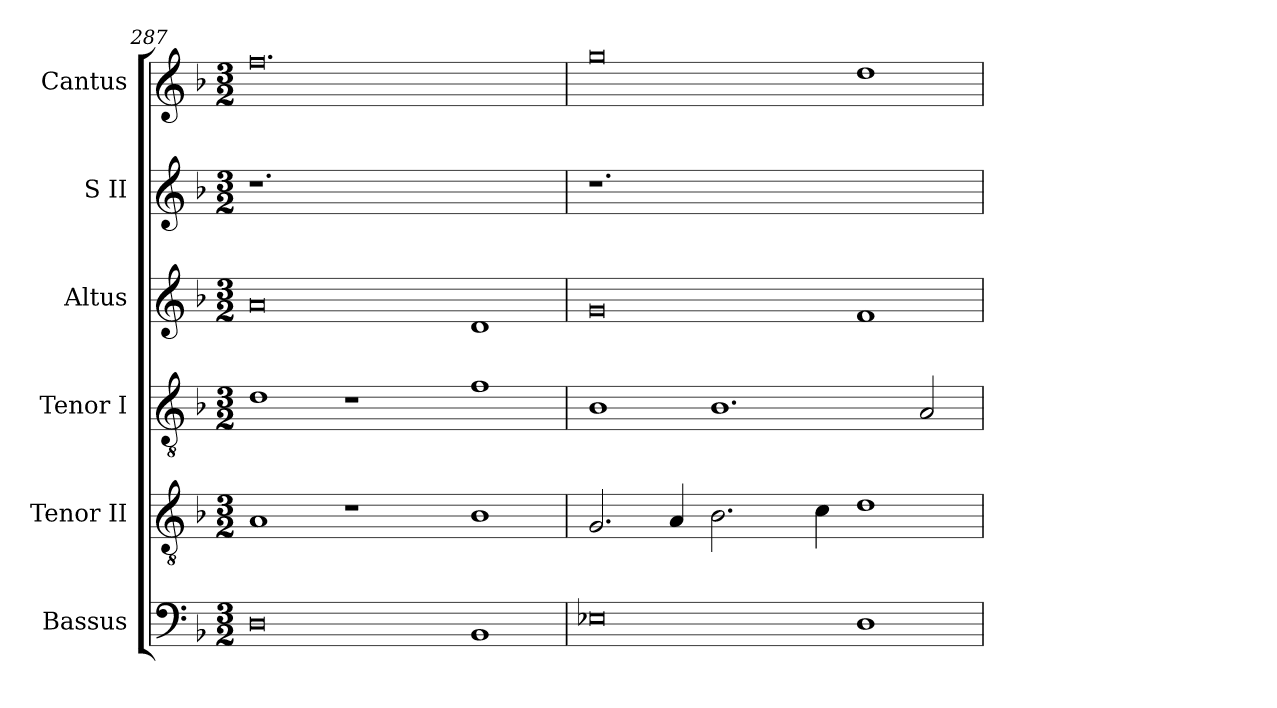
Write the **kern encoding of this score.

**kern	**kern	**kern	**kern	**kern	**kern
*part6	*part5	*part4	*part3	*part2	*part1
*staff6	*staff5	*staff4	*staff3	*staff2	*staff1
*I"Bassus	*I"Tenor II	*I"Tenor I	*I"Altus	*I"S II	*I"Cantus
*I'B	*I'T II	*I'T I	*I'A	*	*
*clefF4	*clefGv2	*clefGv2	*clefG2	*clefG2	*clefG2
*k[b-]	*k[b-]	*k[b-]	*k[b-]	*k[b-]	*k[b-]
*F:	*F:	*F:	*F:	*F:	*F:
*M3/2	*M3/2	*M3/2	*M3/2	*M3/2	*M3/2
=287	=287	=287	=287	=287	=287
0D	1A	1d	0a	1.r	0.ff
.	1r	1r	.	.	.
.	.	.	.	1.ryy	.
1BB-	1B-	1f	1d	.	.
=288	=288	=288	=288	=288	=288
0E-	2.G/	1B-	0g	1.r	0gg
.	4A/	.	.	.	.
.	2.B-\	1.B-	.	.	.
.	.	.	.	1.ryy	.
.	4c\	.	.	.	.
1D	1d	.	1f	.	1dd
.	.	2A/	.	.	.
=	=	=	=	=	=
*-	*-	*-	*-	*-	*-
